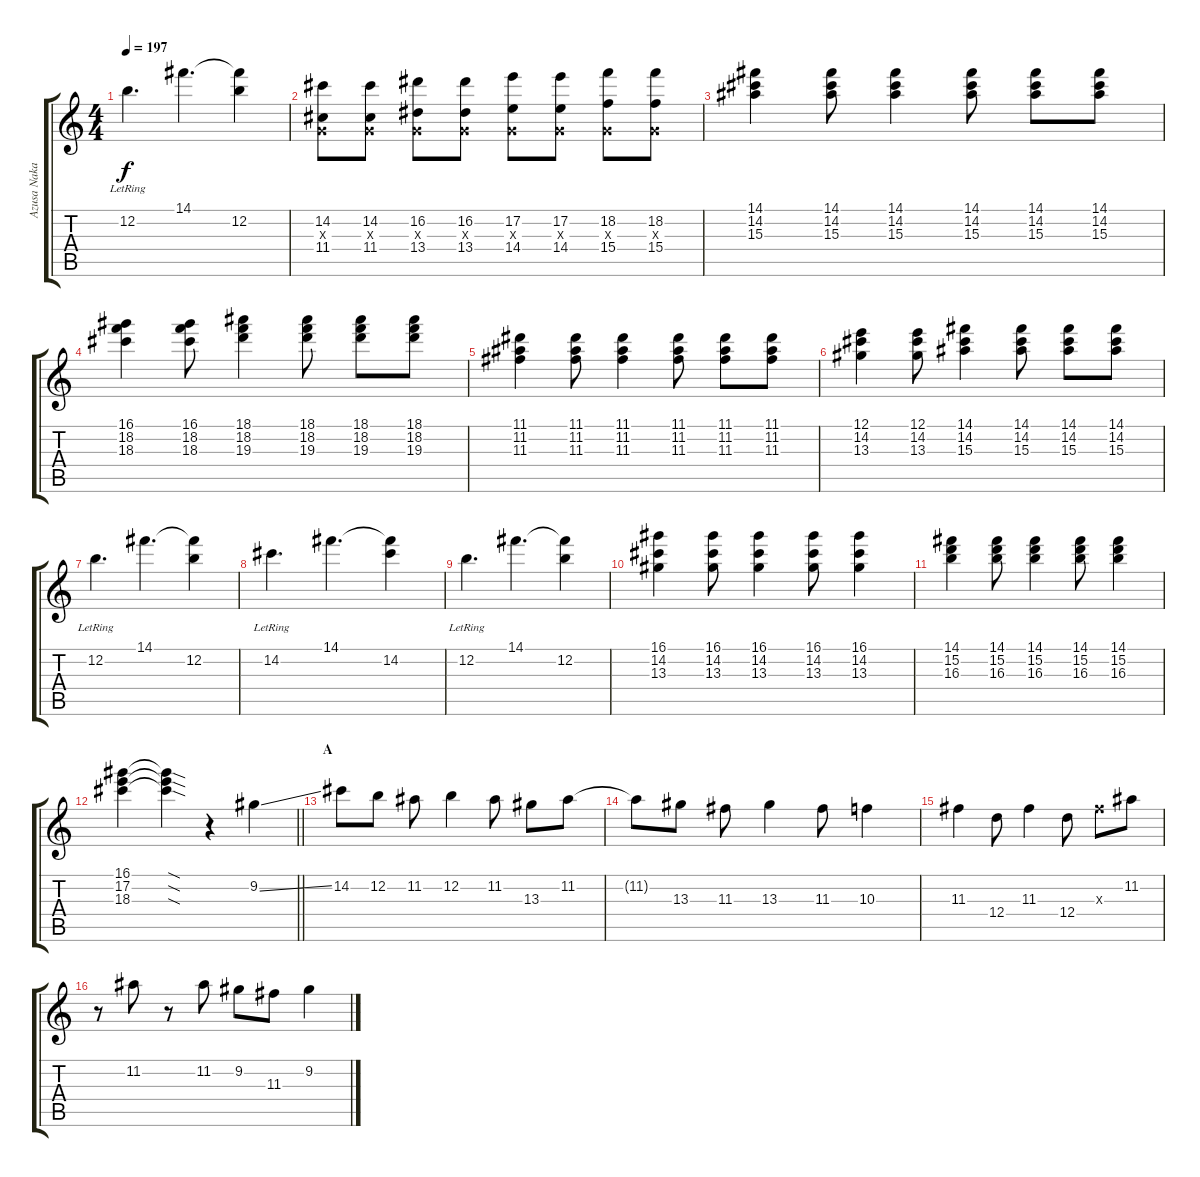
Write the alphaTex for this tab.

\track ("Azusa Nakano" "Azusa Naka") {instrument overdrivenguitar}
\staff {score tabs}
\tuning (E4 B3 G3 D3 A2 E2) {hide}
\ts (4 4)
\tempo 197
\clef g2
\ks c
12.2{lr}.4{d dy f} 14.1.4{d} (14.1{t} 12.2).4 |
(14.2 0.3{x} 11.4).8 (14.2 0.3{x} 11.4).8 (16.2 0.3{x} 13.4).8 (16.2 0.3{x} 13.4).8 (17.2 0.3{x} 14.4).8 (17.2 0.3{x} 14.4).8 (18.2 0.3{x} 15.4).8 (18.2 0.3{x} 15.4).8 |
(14.1 14.2 15.3).4 (14.1 14.2 15.3).8 (14.1 14.2 15.3).4 (14.1 14.2 15.3).8 (14.1 14.2 15.3).8 (14.1 14.2 15.3).8 |
(16.1 18.2 18.3).4 (16.1 18.2 18.3).8 (18.1 18.2 19.3).4 (18.1 18.2 19.3).8 (18.1 18.2 19.3).8 (18.1 18.2 19.3).8 |
(11.1 11.2 11.3).4 (11.1 11.2 11.3).8 (11.1 11.2 11.3).4 (11.1 11.2 11.3).8 (11.1 11.2 11.3).8 (11.1 11.2 11.3).8 |
(12.1 14.2 13.3).4 (12.1 14.2 13.3).8 (14.1 14.2 15.3).4 (14.1 14.2 15.3).8 (14.1 14.2 15.3).8 (14.1 14.2 15.3).8 |
12.2{lr}.4{d} 14.1.4{d} (14.1{t} 12.2).4 |
14.2{lr}.4{d} 14.1.4{d} (14.1{t} 14.2).4 |
12.2{lr}.4{d} 14.1.4{d} (14.1{t} 12.2).4 |
(16.1 14.2 13.3).4 (16.1 14.2 13.3).8 (16.1 14.2 13.3).4 (16.1 14.2 13.3).8 (16.1 14.2 13.3).4 |
(14.1 15.2 16.3).4 (14.1 15.2 16.3).8 (14.1 15.2 16.3).4 (14.1 15.2 16.3).8 (14.1 15.2 16.3).4 |
\barLineRight lightlight
(16.1 17.2 18.3).4 (16.1{sod t} 17.2{sod t} 18.3{sod t}).4 r.4 9.2{ss}.4 |
\section ("" "A")
14.2.8 12.2.8 11.2.8 12.2.4 11.2.8 13.3.8 11.2.8 |
11.2{t}.8 13.3.8 11.3.8 13.3.4 11.3.8 10.3.4 |
11.3.4 12.4.8 11.3.4 12.4.8 11.3{x}.8 11.2.8 |
r.8 11.2.8 r.8 11.2.8 9.2.8 11.3.8 9.2{ss}.4
